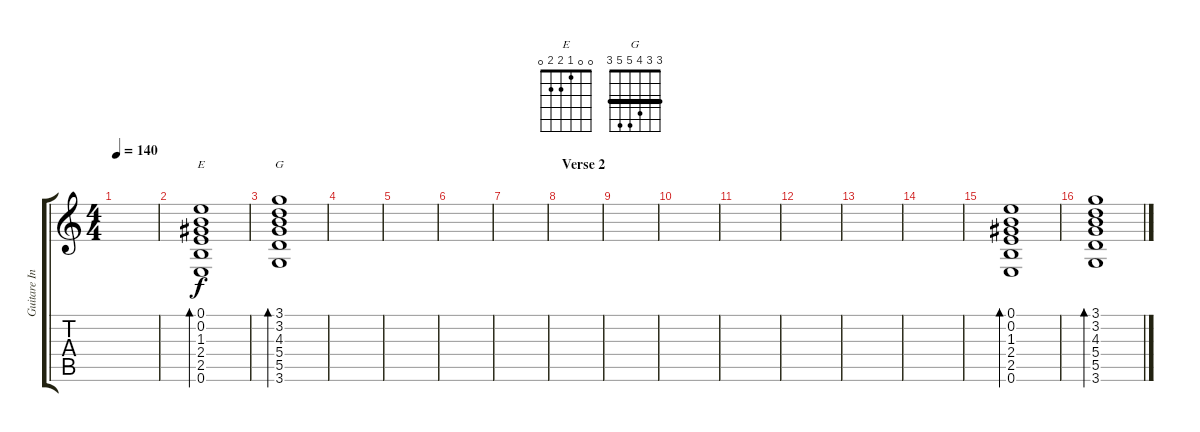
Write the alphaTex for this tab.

\track ("Guitare Intro/Bridges" "Guitare In") {instrument electricguitarjazz}
\staff {score tabs}
\tuning (E4 B3 G3 D3 A2 E2) {hide}
\chord ("E" 0 0 1 2 2 0)
\chord ("G" 3 3 4 5 5 3) {barre 3}
\ts (4 4)
\tempo 140
\clef g2
\ks c
|
(0.1 0.2 1.3 2.4 2.5 0.6).1{bd 480 ch "E"} |
(3.1 3.2 4.3 5.4 5.5 3.6).1{bd 480 ch "G"} |
|
|
|
|
\section ("" "Verse 2")
|
|
|
|
|
|
|
(0.1 0.2 1.3 2.4 2.5 0.6).1{bd 480} |
(3.1 3.2 4.3 5.4 5.5 3.6).1{bd 480}
